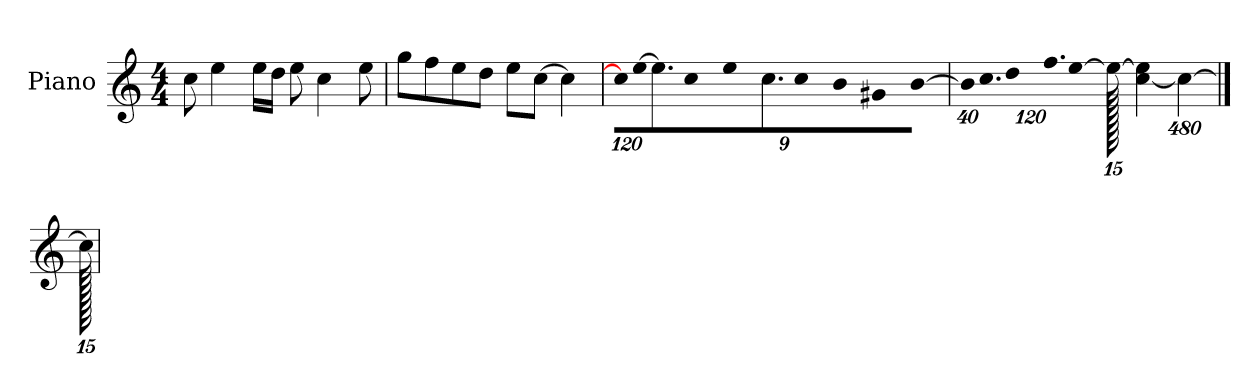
**kern
*part1
*staff1
*I"Piano
*I'P-no
*clefG2
*k[]
*M4/4
*MM90
=1
8cc\
4ee\
16ee\LL
16dd\JJ
8ee\
4cc\
8ee\
=2
8gg\L
8ff\
8ee\
8dd\J
8ee\L
[8cc\J
4cc\]
=3
*Xbrackettup
!LO:N:vis=16
1920%107cc\LL]
!LO:N:vis=16
[1920%107ee\J
9.ee\]
!LO:N:vis=16
1920%107cc\L
!LO:N:vis=16
1920%107ee\J
9.cc\
!LO:N:vis=8
640%71cc\
!LO:N:vis=8
640%71b\
!LO:N:vis=8
640%71g#X\
!LO:N:vis=8
[640%71b\J
=4
!LO:N:vis=32
640%23b\KLL]
!LO:N:vis=16.
960%103cc\J
!LO:N:vis=8
960%137dd\
!LO:N:vis=16.
960%103ff\L
[384%41ee\J
1920ee\_
[4cc\ 4ee\]
1920%479cc\_
==5
1920cc\]
=
*-
